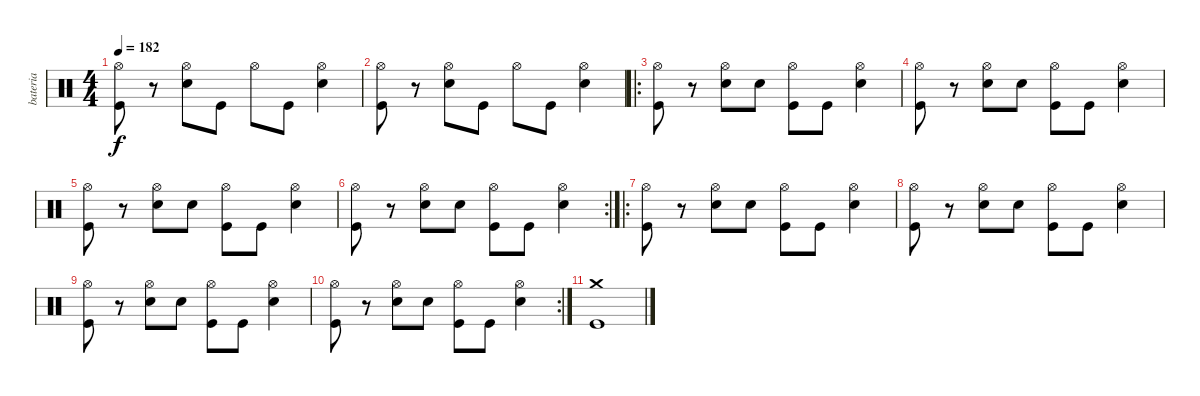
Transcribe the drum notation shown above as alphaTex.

\track ("bateria" "bateria") {instrument percussion}
\staff {score}
\articulation defaults
\ts (4 4)
\tempo 182
\clef neutral
\ks c
("Hi-Hat (open)" "Kick (hit)").8{dy f} r.8 ("Hi-Hat (open)" "Electric Snare (hit)").8 "Kick (hit)".8 "Hi-Hat (open)".8 "Kick (hit)".8 ("Hi-Hat (open)" "Electric Snare (hit)").4 |
("Hi-Hat (open)" "Kick (hit)").8 r.8 ("Hi-Hat (open)" "Electric Snare (hit)").8 "Kick (hit)".8 "Hi-Hat (open)".8 "Kick (hit)".8 ("Hi-Hat (open)" "Electric Snare (hit)").4 |
\ro
("Hi-Hat (open)" "Kick (hit)").8 r.8 ("Hi-Hat (open)" "Electric Snare (hit)").8 "Electric Snare (hit)".8 ("Hi-Hat (open)" "Kick (hit)").8 "Kick (hit)".8 ("Hi-Hat (open)" "Electric Snare (hit)").4 |
("Hi-Hat (open)" "Kick (hit)").8 r.8 ("Hi-Hat (open)" "Electric Snare (hit)").8 "Electric Snare (hit)".8 ("Hi-Hat (open)" "Kick (hit)").8 "Kick (hit)".8 ("Hi-Hat (open)" "Electric Snare (hit)").4 |
("Hi-Hat (open)" "Kick (hit)").8 r.8 ("Hi-Hat (open)" "Electric Snare (hit)").8 "Electric Snare (hit)".8 ("Hi-Hat (open)" "Kick (hit)").8 "Kick (hit)".8 ("Hi-Hat (open)" "Electric Snare (hit)").4 |
\rc 2
("Hi-Hat (open)" "Kick (hit)").8 r.8 ("Hi-Hat (open)" "Electric Snare (hit)").8 "Electric Snare (hit)".8 ("Hi-Hat (open)" "Kick (hit)").8 "Kick (hit)".8 ("Hi-Hat (open)" "Electric Snare (hit)").4 |
\ro
("Hi-Hat (open)" "Kick (hit)").8 r.8 ("Hi-Hat (open)" "Electric Snare (hit)").8 "Electric Snare (hit)".8 ("Hi-Hat (open)" "Kick (hit)").8 "Kick (hit)".8 ("Hi-Hat (open)" "Electric Snare (hit)").4 |
("Hi-Hat (open)" "Kick (hit)").8 r.8 ("Hi-Hat (open)" "Electric Snare (hit)").8 "Electric Snare (hit)".8 ("Hi-Hat (open)" "Kick (hit)").8 "Kick (hit)".8 ("Hi-Hat (open)" "Electric Snare (hit)").4 |
("Hi-Hat (open)" "Kick (hit)").8 r.8 ("Hi-Hat (open)" "Electric Snare (hit)").8 "Electric Snare (hit)".8 ("Hi-Hat (open)" "Kick (hit)").8 "Kick (hit)".8 ("Hi-Hat (open)" "Electric Snare (hit)").4 |
\rc 2
("Hi-Hat (open)" "Kick (hit)").8 r.8 ("Hi-Hat (open)" "Electric Snare (hit)").8 "Electric Snare (hit)".8 ("Hi-Hat (open)" "Kick (hit)").8 "Kick (hit)".8 ("Hi-Hat (open)" "Electric Snare (hit)").4 |
("Crash medium (hit)" "Kick (hit)").1
